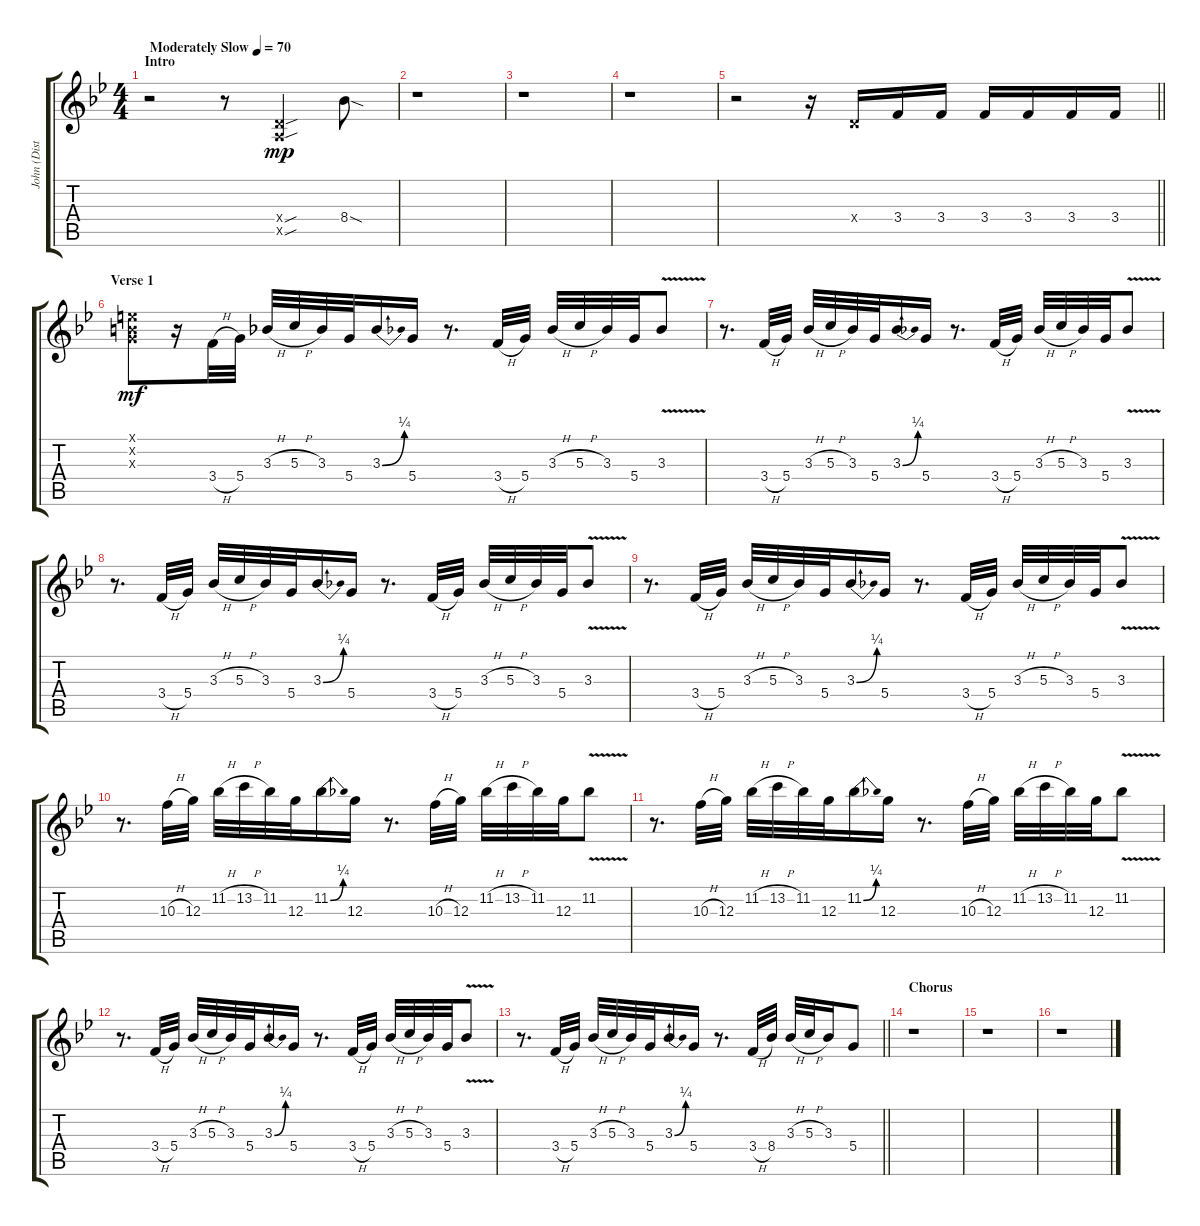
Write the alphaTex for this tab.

\track ("John (Distortion)" "John (Dist") {instrument distortionguitar}
\staff {score tabs}
\tuning (E4 B3 G3 D3 A2 E2) {hide}
\ts (4 4)
\section ("" "Intro")
\tempo (70 "Moderately Slow")
\clef g2
\ks bb
r.2{dy mp instrument distortionguitar} r.8 (0.4{sou x} 0.5{sou x}).4 8.4{sod}.8 |
r.1 |
r.1 |
r.1 |
\barLineRight lightlight
r.2 r.16 0.4{x}.16 3.4.16 3.4.16 3.4.16 3.4.16 3.4.16 3.4.16 |
\section ("" "Verse 1")
(0.1{x} 0.2{x} 0.3{x}).8{dy mf} r.16 3.4{h}.32 5.4.32 3.3{h}.32 5.3{h}.32 3.3.32 5.4.32 3.3{be (bend 0 0 60 1)}.16 5.4.16 r.8{d} 3.4{h}.32 5.4.32 3.3{h}.32 5.3{h}.32 3.3.32 5.4.32 3.3{v}.8 |
r.8{d} 3.4{h}.32 5.4.32 3.3{h}.32 5.3{h}.32 3.3.32 5.4.32 3.3{be (bend 0 0 60 1)}.16 5.4.16 r.8{d} 3.4{h}.32 5.4.32 3.3{h}.32 5.3{h}.32 3.3.32 5.4.32 3.3{v}.8 |
r.8{d} 3.4{h}.32 5.4.32 3.3{h}.32 5.3{h}.32 3.3.32 5.4.32 3.3{be (bend 0 0 60 1)}.16 5.4.16 r.8{d} 3.4{h}.32 5.4.32 3.3{h}.32 5.3{h}.32 3.3.32 5.4.32 3.3{v}.8 |
r.8{d} 3.4{h}.32 5.4.32 3.3{h}.32 5.3{h}.32 3.3.32 5.4.32 3.3{be (bend 0 0 60 1)}.16 5.4.16 r.8{d} 3.4{h}.32 5.4.32 3.3{h}.32 5.3{h}.32 3.3.32 5.4.32 3.3{v}.8 |
r.8{d} 10.3{h}.32 12.3.32 11.2{h}.32 13.2{h}.32 11.2.32 12.3.32 11.2{be (bend 0 0 60 1)}.16 12.3.16 r.8{d} 10.3{h}.32 12.3.32 11.2{h}.32 13.2{h}.32 11.2.32 12.3.32 11.2{v}.8 |
r.8{d} 10.3{h}.32 12.3.32 11.2{h}.32 13.2{h}.32 11.2.32 12.3.32 11.2{be (bend 0 0 60 1)}.16 12.3.16 r.8{d} 10.3{h}.32 12.3.32 11.2{h}.32 13.2{h}.32 11.2.32 12.3.32 11.2{v}.8 |
r.8{d} 3.4{h}.32 5.4.32 3.3{h}.32 5.3{h}.32 3.3.32 5.4.32 3.3{be (bend 0 0 60 1)}.16 5.4.16 r.8{d} 3.4{h}.32 5.4.32 3.3{h}.32 5.3{h}.32 3.3.32 5.4.32 3.3{v}.8 |
\barLineRight lightlight
r.8{d} 3.4{h}.32 5.4.32 3.3{h}.32 5.3{h}.32 3.3.32 5.4.32 3.3{be (bend 0 0 60 1)}.16 5.4.16 r.8{d} 3.4{h}.32 8.4.32 3.3{h}.32 5.3{h}.32 3.3.16 5.4.8 |
\section ("" "Chorus")
r.1 |
r.1 |
r.1
